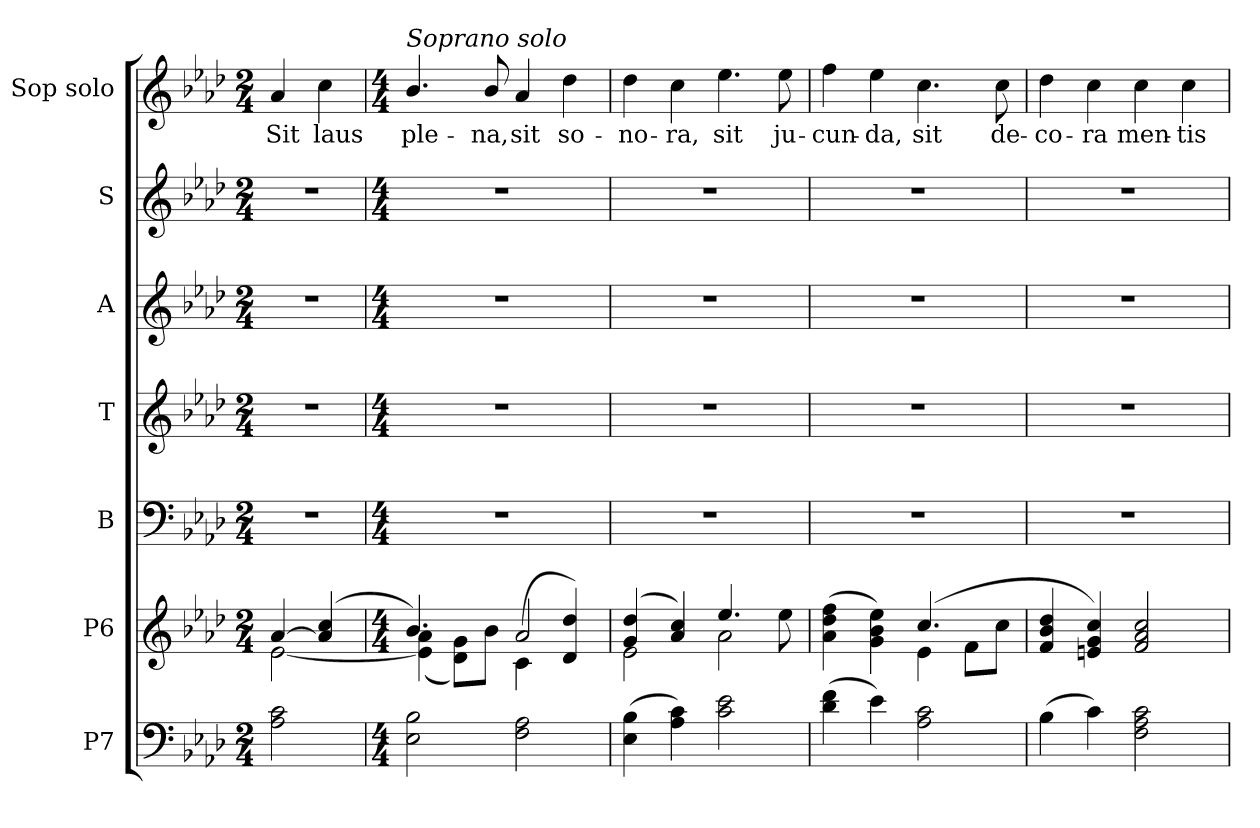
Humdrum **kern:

**kern	**kern	**kern	**kern	**kern	**kern	**kern	**text
*part7	*part6	*part5	*part4	*part3	*part2	*part1	*part1
*staff7	*staff6	*staff5	*staff4	*staff3	*staff2	*staff1	*staff1
*I"P7	*I"P6	*I"B	*I"T	*I"A	*I"S	*I"Sop solo	*
*clefF4	*clefG2	*clefF4	*clefG2	*clefG2	*clefG2	*clefG2	*
*k[b-e-a-d-]	*k[b-e-a-d-]	*k[b-e-a-d-]	*k[b-e-a-d-]	*k[b-e-a-d-]	*k[b-e-a-d-]	*k[b-e-a-d-]	*
*A-:	*A-:	*A-:	*A-:	*A-:	*A-:	*A-:	*
*M2/4	*M2/4	*M2/4	*M2/4	*M2/4	*M2/4	*M2/4	*
*MM88	*MM88	*MM88	*MM88	*MM88	*MM88	*MM88	*
=1	=1	=1	=1	=1	=1	=1	=1
*^	*^	*	*	*	*	*	*
*	*	*	*^	*	*	*	*	*	*
!	!	!	!	!	!	!	!	!	!	!LO:LY:b
2A-\ 2c\	2ryy	[<4a-/	[<2e-\	2ryy	2r	2r	2r	2r	4a-/	Sit
!	!	!	!	!	!	!	!	!	!	!LO:LY:b
.	.	(>4a-/] 4cc/	.	.	.	.	.	.	4cc\	laus
=2	=2	=2	=2	=2	=2	=2	=2	=2	=2	=2
*M4/4	*	*M4/4	*	*	*M4/4	*M4/4	*M4/4	*M4/4	*M4/4	*
!	!	!	!	!	!	!	!	!	!LO:TX:a:i:t=Soprano solo	!
!	!	!	!	!	!	!	!	!	!	!LO:LY:b
2E-\ 2B-\	1ryy	4.b-/)	(<4e-\] 4a-\	1ryy	1r	1r	1r	1r	4.b-/	ple-
.	.	.	8d-\ 8g\L)	.	.	.	.	.	.	.
!	!	!	!	!	!	!	!	!	!	!LO:LY:b
.	.	8ryy	8b-\J	.	.	.	.	.	8b-/	-na,
!	!	!	!	!	!	!	!	!	!	!LO:LY:b
2F\ 2A-\	.	(<4c\	2a-/	.	.	.	.	.	4a-/	sit
!	!	!	!	!	!	!	!	!	!	!LO:LY:b
.	.	4d-/ 4dd-/)	.	.	.	.	.	.	4dd-\	so-
=3	=3	=3	=3	=3	=3	=3	=3	=3	=3	=3
!	!	!	!	!	!	!	!	!	!	!LO:LY:b
(>4E-\ 4B-\	1ryy	(>4g/ 4dd-/	2e-\	1ryy	1r	1r	1r	1r	4dd-\	-no-
!	!	!	!	!	!	!	!	!	!	!LO:LY:b
4A-\ 4c\)	.	4a-/ 4cc/)	.	.	.	.	.	.	4cc\	-ra,
!	!	!	!	!	!	!	!	!	!	!LO:LY:b
2c\ 2e-\	.	4.ee-/	2a-\	.	.	.	.	.	4.ee-\	sit
!	!	!	!	!	!	!	!	!	!	!LO:LY:b
.	.	8ee-\	.	.	.	.	.	.	8ee-\	ju-
=4	=4	=4	=4	=4	=4	=4	=4	=4	=4	=4
!	!	!	!	!	!	!	!	!	!	!LO:LY:b
(>4d-\ 4f\	1ryy	(>4a-\ 4dd-\ 4ff\	2ryy	1ryy	1r	1r	1r	1r	4ff\	-cun-
!	!	!	!	!	!	!	!	!	!	!LO:LY:b
4e-\)	.	4g\ 4b-\ 4ee-\)	.	.	.	.	.	.	4ee-\	-da,
!	!	!	!	!	!	!	!	!	!	!LO:LY:b
2A-\ 2c\	.	(>4.cc/	4e-\	.	.	.	.	.	4.cc\	sit
.	.	.	8f\L	.	.	.	.	.	.	.
!	!	!	!	!	!	!	!	!	!	!LO:LY:b
.	.	8ryy	8cc\J	.	.	.	.	.	8cc\	de-
=5	=5	=5	=5	=5	=5	=5	=5	=5	=5	=5
!	!	!	!	!	!	!	!	!	!	!LO:LY:b
(>4B-\	1ryy	4f/ 4b-/ 4dd-/	1ryy	1ryy	1r	1r	1r	1r	4dd-\	-co-
!	!	!	!	!	!	!	!	!	!	!LO:LY:b
4c\)	.	4en/ 4g/ 4cc/)	.	.	.	.	.	.	4cc\	-ra
!	!	!	!	!	!	!	!	!	!	!LO:LY:b
2F\ 2A-\ 2c\	.	2f/ 2a-/ 2cc/	.	.	.	.	.	.	4cc\	men-
!	!	!	!	!	!	!	!	!	!	!LO:LY:b
.	.	.	.	.	.	.	.	.	4cc\	-tis
*v	*v	*	*	*	*	*	*	*	*	*
*	*v	*v	*v	*	*	*	*	*	*
=	=	=	=	=	=	=	=
*-	*-	*-	*-	*-	*-	*-	*-
